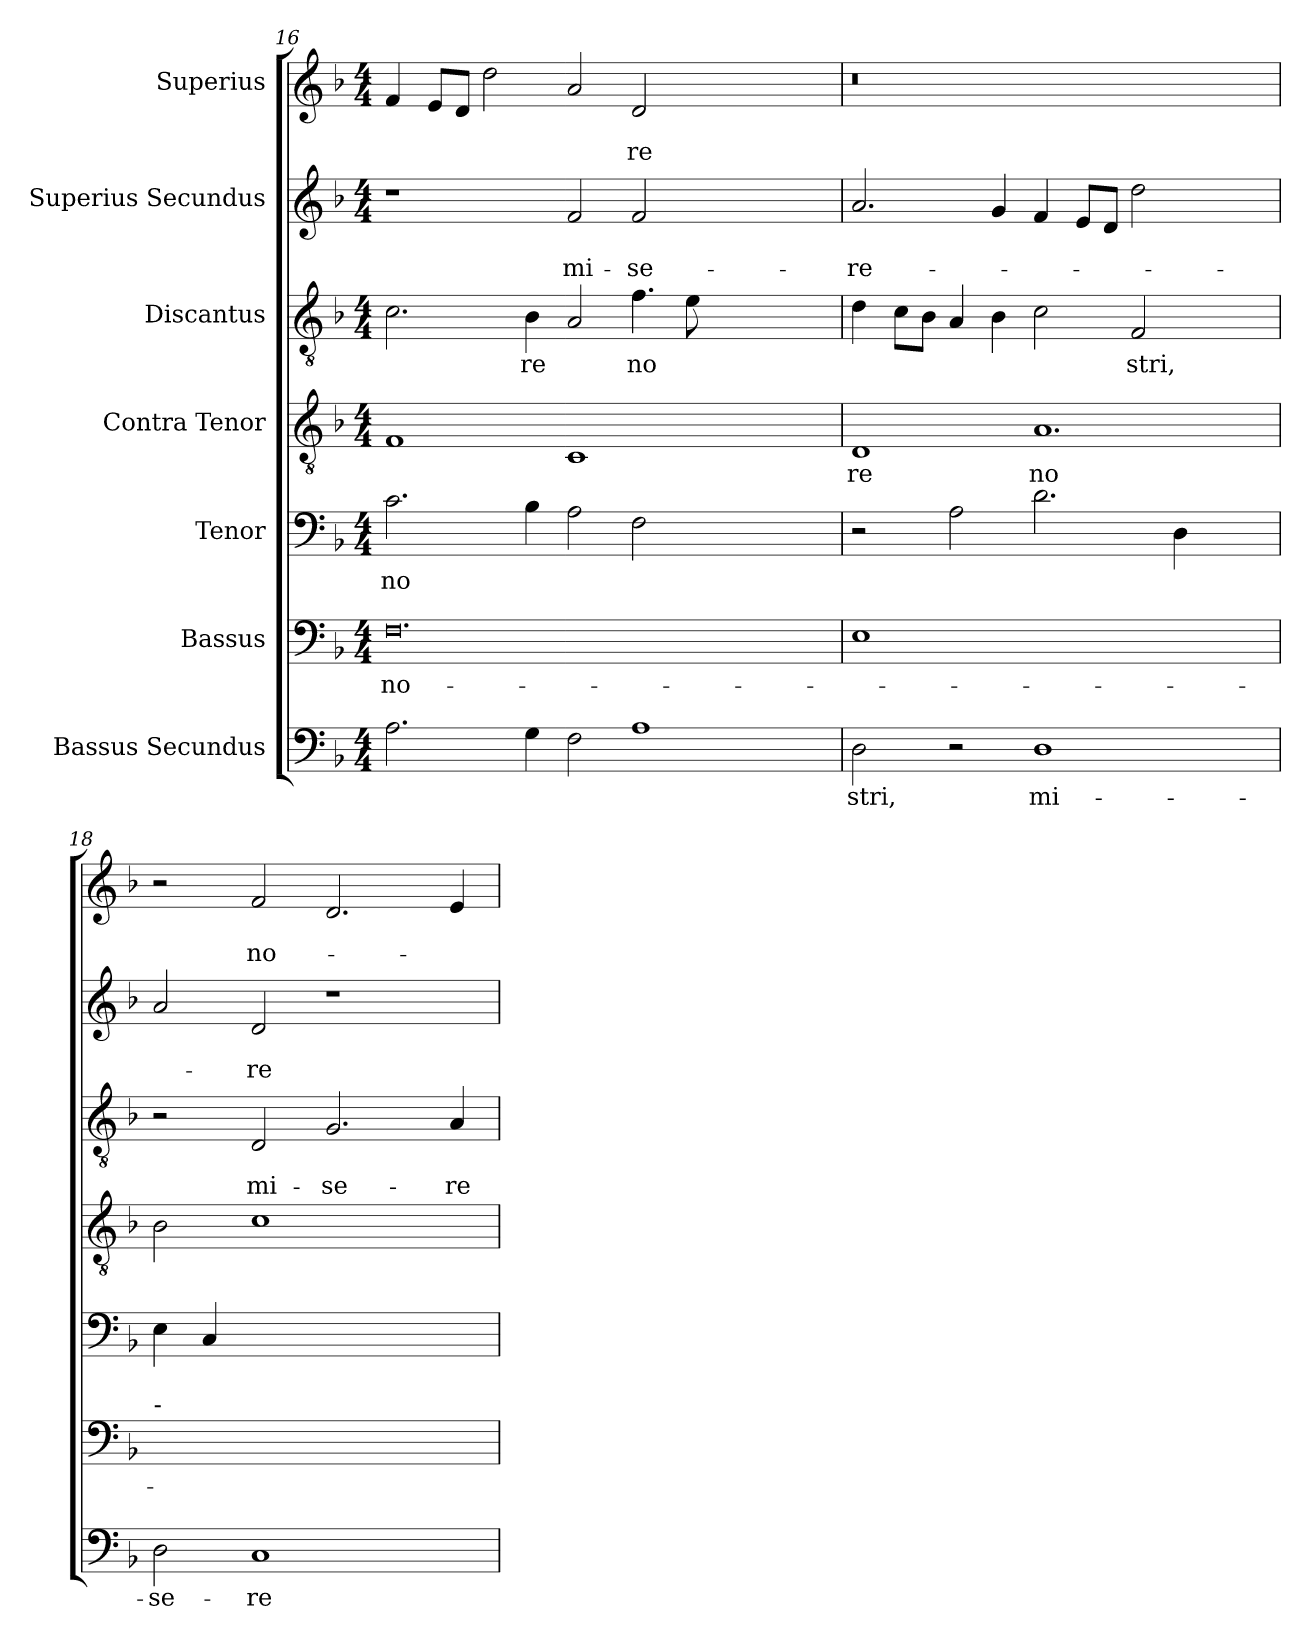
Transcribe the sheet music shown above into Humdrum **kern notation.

**kern	**text	**kern	**text	**kern	**text	**kern	**text	**kern	**text	**text	**kern	**text	**text	**kern	**text	**text
*part7	*part7	*part6	*part6	*part5	*part5	*part4	*part4	*part3	*part3	*part3	*part2	*part2	*part2	*part1	*part1	*part1
*staff7	*staff7	*staff6	*staff6	*staff5	*staff5	*staff4	*staff4	*staff3	*staff3	*staff3	*staff2	*staff2	*staff2	*staff1	*staff1	*staff1
*I"Bassus Secundus	*	*I"Bassus	*	*I"Tenor	*	*I"Contra Tenor	*	*I"Discantus	*	*	*I"Superius Secundus	*	*	*I"Superius	*	*
*clefF4	*	*clefF4	*	*clefF4	*	*clefGv2	*	*clefGv2	*	*	*clefG2	*	*	*clefG2	*	*
*k[b-]	*	*k[b-]	*	*k[b-]	*	*k[b-]	*	*k[b-]	*	*	*k[b-]	*	*	*k[b-]	*	*
*F:	*	*F:	*	*F:	*	*F:	*	*F:	*	*	*F:	*	*	*F:	*	*
*M4/4	*	*M4/4	*	*M4/4	*	*M4/4	*	*M4/4	*	*	*M4/4	*	*	*M4/4	*	*
=16	=16	=16	=16	=16	=16	=16	=16	=16	=16	=16	=16	=16	=16	=16	=16	=16
!	!	!	!LO:LY:b	!	!LO:LY:b	!	!	!	!	!	!	!	!	!	!	!
2.A\	.	0.F	no-	2.c\	no	1F	.	2.c\	.	.	1r	.	.	4f/	.	.
.	.	.	.	.	.	.	.	.	.	.	.	.	.	8e/L	.	.
.	.	.	.	.	.	.	.	.	.	.	.	.	.	8d/J	.	.
.	.	.	.	.	.	.	.	.	.	.	.	.	.	2dd\	.	.
!	!	!	!	!	!	!	!	!	!LO:LY:b	!	!	!	!	!	!	!
4G\	.	.	.	4B-\	.	.	.	4B-\	re	.	.	.	.	.	.	.
!	!	!	!	!	!	!	!	!	!	!	!	!	!LO:LY:b	!	!	!
2F\	.	.	.	2A\	.	1C	.	2A/	.	.	2f/	.	mi-	2a/	.	.
!	!	!	!	!	!	!	!	!	!LO:LY:b	!	!	!	!LO:LY:b	!	!	!LO:LY:b
1A	.	.	.	2F\	.	.	.	4.f\	no	.	2f/	.	-se-	2d/	.	-re
.	.	.	.	.	.	.	.	8e\	.	.	.	.	.	.	.	.
.	.	.	.	1ryy	.	1ryy	.	1ryy	.	.	1ryy	.	.	1ryy	.	.
2ryy	.	.	.	.	.	.	.	.	.	.	.	.	.	.	.	.
=17	=17	=17	=17	=17	=17	=17	=17	=17	=17	=17	=17	=17	=17	=17	=17	=17
!	!LO:LY:b	!	!	!	!	!	!LO:LY:b	!	!	!	!	!	!LO:LY:b	!	!	!
2D\	stri,	1E	.	2r	.	1D	-re	4d\	.	.	2.a/	.	-re-	0r	.	.
.	.	.	.	.	.	.	.	8c\L	.	.	.	.	.	.	.	.
.	.	.	.	.	.	.	.	8B-\J	.	.	.	.	.	.	.	.
2r	.	.	.	2A\	.	.	.	4A/	.	.	.	.	.	.	.	.
.	.	.	.	.	.	.	.	4B-\	.	.	4g/	.	.	.	.	.
!	!LO:LY:b	!	!	!	!	!	!LO:LY:b	!	!	!	!	!	!	!	!	!
1D	mi-	1.ryy	.	2.d\	.	1.A	no	2c\	.	.	4f/	.	.	.	.	.
.	.	.	.	.	.	.	.	.	.	.	8e/L	.	.	.	.	.
.	.	.	.	.	.	.	.	.	.	.	8d/J	.	.	.	.	.
!	!	!	!	!	!	!	!	!	!LO:LY:b	!	!	!	!	!	!	!
.	.	.	.	.	.	.	.	2F/	stri,	.	2dd\	.	.	.	.	.
.	.	.	.	4D\	.	.	.	.	.	.	.	.	.	.	.	.
2ryy	.	.	.	2ryy	.	.	.	2ryy	.	.	2ryy	.	.	2ryy	.	.
!!LO:PB:g=z
=18	=18	=18	=18	=18	=18	=18	=18	=18	=18	=18	=18	=18	=18	=18	=18	=18
!	!	!LO:TX:a:t=-	!	!	!	!	!	!	!	!	!	!	!	!	!	!
!	!LO:LY:b	!	!	!	!	!	!	!	!	!	!	!	!	!	!	!
2D\	-se-	[0Dyy	.	4E\	.	2B-\	.	2r	.	.	2a/	.	.	2r	.	.
.	.	.	.	4C/	.	.	.	.	.	.	.	.	.	.	.	.
!	!LO:LY:b	!	!	!	!	!	!	!	!	!LO:LY:b	!	!	!LO:LY:b	!	!	!LO:LY:b
1C	-re-	.	.	[2G\yy	.	1c	.	2D/	.	mi-	2d/	.	-re	2f/	.	no-
!	!	!	!	!	!	!	!	!	!	!LO:LY:b	!	!	!	!	!	!
.	.	.	.	1ryy	.	.	.	2.G/	.	-se-	1r	.	.	2.d/	.	.
2ryy	.	.	.	.	.	2ryy	.	.	.	.	.	.	.	.	.	.
!	!	!	!	!	!	!	!	!	!	!LO:LY:b	!	!	!	!	!	!
.	.	.	.	.	.	.	.	4A/	.	-re	.	.	.	4e/	.	.
=	=	=	=	=	=	=	=	=	=	=	=	=	=	=	=	=
*-	*-	*-	*-	*-	*-	*-	*-	*-	*-	*-	*-	*-	*-	*-	*-	*-
